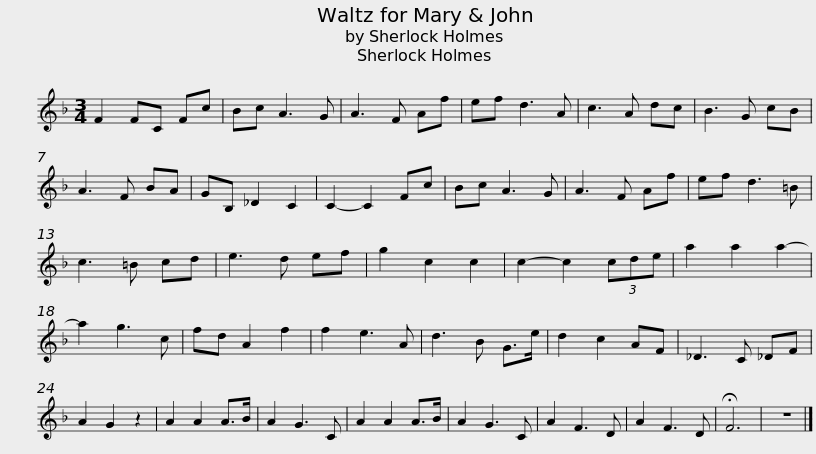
X:1
L:1/8
M:3/4
I:linebreak $
K:none
V:1 treble transpose=-2
V:1
[K:F] F2 FC Fc | Bc A3 G | A3 F Af | ef d3 A | c3 A dc | %5
 B3 G cB | A3 F BA |$ GB, _D2 C2 | C2- C2 Fc | Bc A3 G | %10
 A3 F Af | ef d3 =B | c3 =B cd | e3 d ef | g2 c2 c2 |$ %15
 c2- c2 (3cde | a2 a2 a2- | a2 g3 c | fd A2 f2 | f2 e3 A | %20
 d3 B G>e | d2 c2 AF | _D3 C _DF | A2 G2 z2 |$ A2 A2 A>B | %25
 A2 G3 C | A2 A2 A>B | A2 G3 C | A2 F3 D | A2 F3 D | %30
 !fermata!F6 | z6 |] %32
